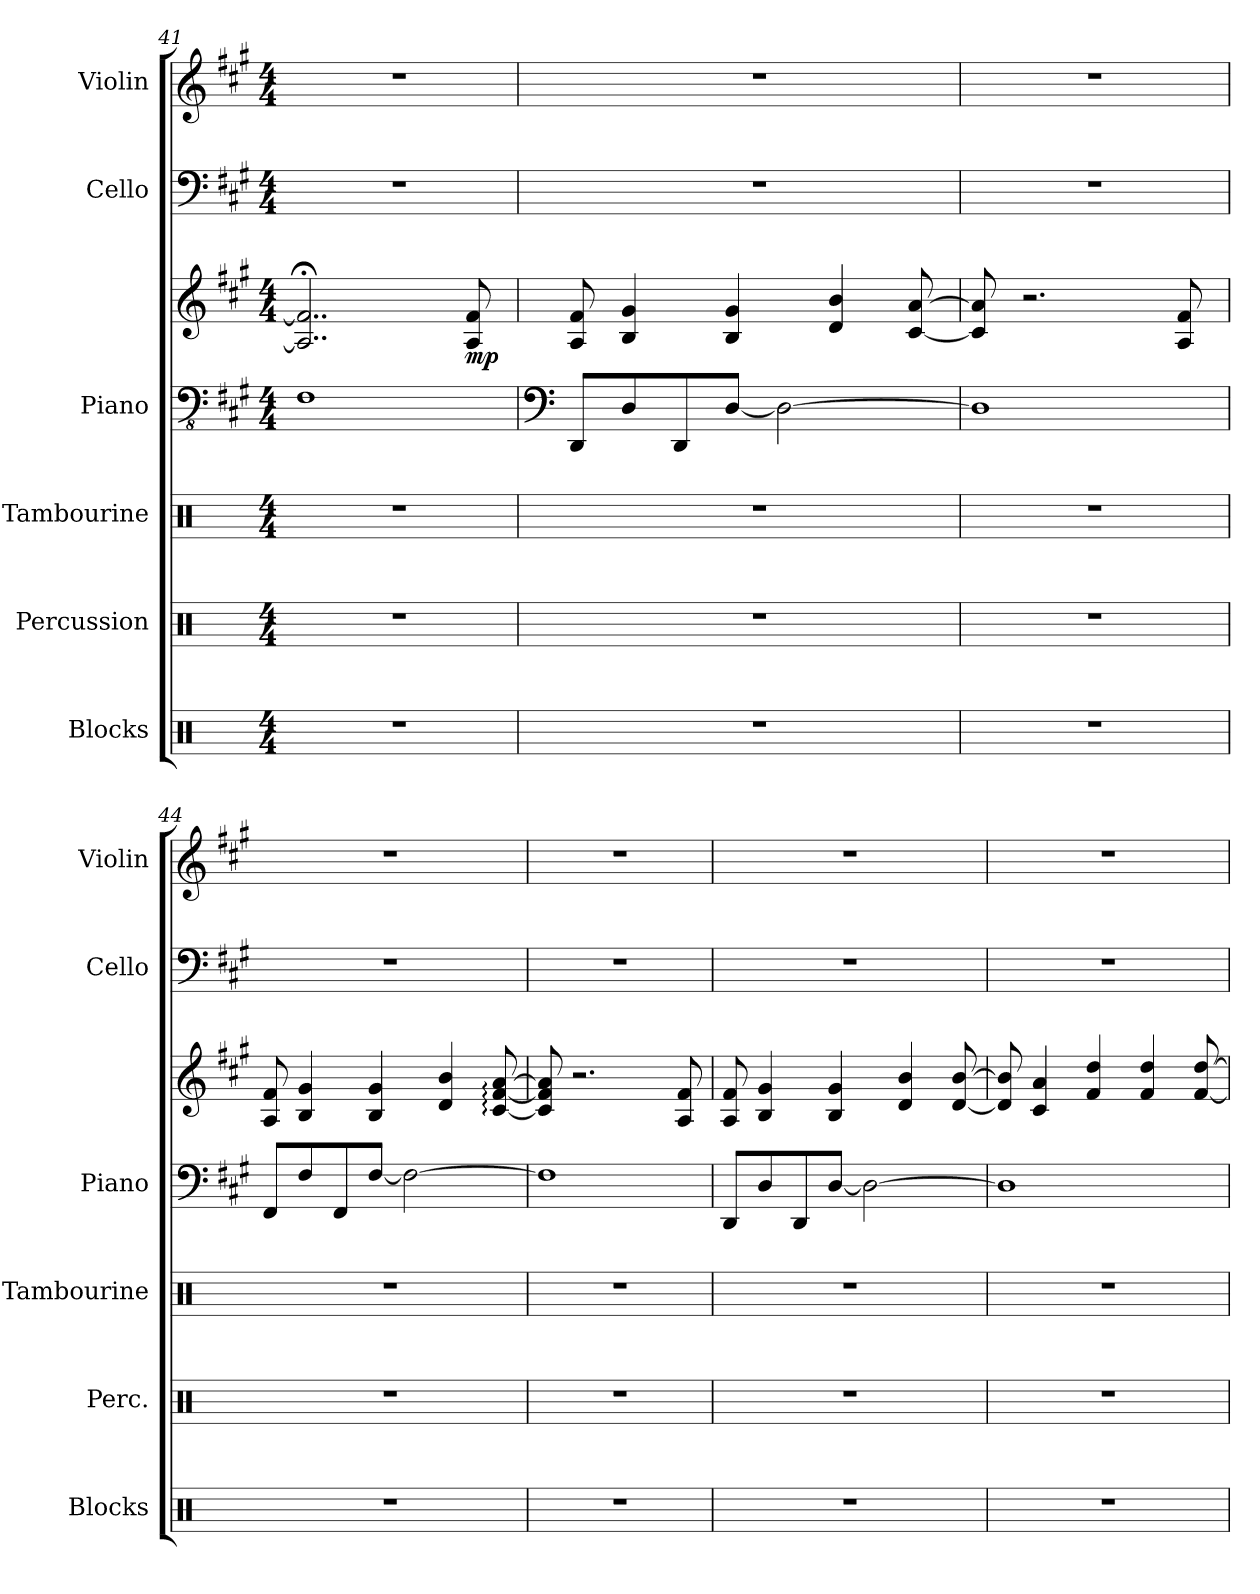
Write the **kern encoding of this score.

**kern	**kern	**kern	**kern	**kern	**dynam	**kern	**kern
*part6	*part5	*part4	*part3	*part3	*part3	*part2	*part1
*staff7	*staff6	*staff5	*staff4	*staff3	*staff3/4	*staff2	*staff1
*I"Blocks	*I"Percussion	*I"Tambourine	*I"Piano	*	*	*I"Cello	*I"Violin
*I'Blocks	*I'Perc.	*I'Tambourine	*I'Piano	*	*	*I'Cello	*I'Violin
*clefX	*clefX	*clefX	*clefFv4	*clefG2	*	*clefF4	*clefG2
*k[]	*k[]	*k[]	*k[f#c#g#]	*k[f#c#g#]	*	*k[f#c#g#]	*k[f#c#g#]
*M4/4	*M4/4	*M4/4	*M4/4	*M4/4	*	*M4/4	*M4/4
=41	=41	=41	=41	=41	=41	=41	=41
*	*	*	*	*	*	*	*^
1r	1r	1r	1FF#	2..A/];< 2..f#/];<	.	1r	1r	2..ryy
*	*	*	*	*	*	*	*MM111	*
!	!	!	!	!	!LO:DY:b	!	!	!
.	.	.	.	8A/ 8f#/	mp	.	.	8ryy
*	*	*	*	*	*	*	*v	*v
!!LO:LB:g=z
=42	=42	=42	=42	=42	=42	=42	=42
*	*	*	*clefF4	*	*	*	*
1r	1r	1r	8DD/L	8A/ 8f#/	.	1r	1r
.	.	.	8D/	4B/ 4g#/	.	.	.
.	.	.	8DD/	.	.	.	.
.	.	.	[8D/J	4B/ 4g#/	.	.	.
.	.	.	2D\_	.	.	.	.
.	.	.	.	4d/ 4b/	.	.	.
.	.	.	.	[8c#/ [8a/	.	.	.
=43	=43	=43	=43	=43	=43	=43	=43
1r	1r	1r	1D]	8c#/] 8a/]	.	1r	1r
.	.	.	.	2.r	.	.	.
.	.	.	.	8A/ 8f#/	.	.	.
=44	=44	=44	=44	=44	=44	=44	=44
1r	1r	1r	8FF#/L	8A/ 8f#/	.	1r	1r
.	.	.	8F#/	4B/ 4g#/	.	.	.
.	.	.	8FF#/	.	.	.	.
.	.	.	[8F#/J	4B/ 4g#/	.	.	.
.	.	.	2F#\_	.	.	.	.
.	.	.	.	4d/ 4b/	.	.	.
.	.	.	.	[8c#/: [8f#/: [8a/:	.	.	.
=45	=45	=45	=45	=45	=45	=45	=45
1r	1r	1r	1F#]	8c#/] 8f#/] 8a/]	.	1r	1r
.	.	.	.	2.r	.	.	.
.	.	.	.	8A/ 8f#/	.	.	.
!!LO:LB:g=z
=46	=46	=46	=46	=46	=46	=46	=46
1r	1r	1r	8DD/L	8A/ 8f#/	.	1r	1r
.	.	.	8D/	4B/ 4g#/	.	.	.
.	.	.	8DD/	.	.	.	.
.	.	.	[8D/J	4B/ 4g#/	.	.	.
.	.	.	2D\_	.	.	.	.
.	.	.	.	4d/ 4b/	.	.	.
.	.	.	.	[8d/ [8b/	.	.	.
=47	=47	=47	=47	=47	=47	=47	=47
1r	1r	1r	1D]	8d/] 8b/]	.	1r	1r
.	.	.	.	4c#/ 4a/	.	.	.
.	.	.	.	4f#/ 4dd/	.	.	.
.	.	.	.	4f#/ 4dd/	.	.	.
.	.	.	.	[8f#/ [8dd/	.	.	.
=	=	=	=	=	=	=	=
*-	*-	*-	*-	*-	*-	*-	*-
